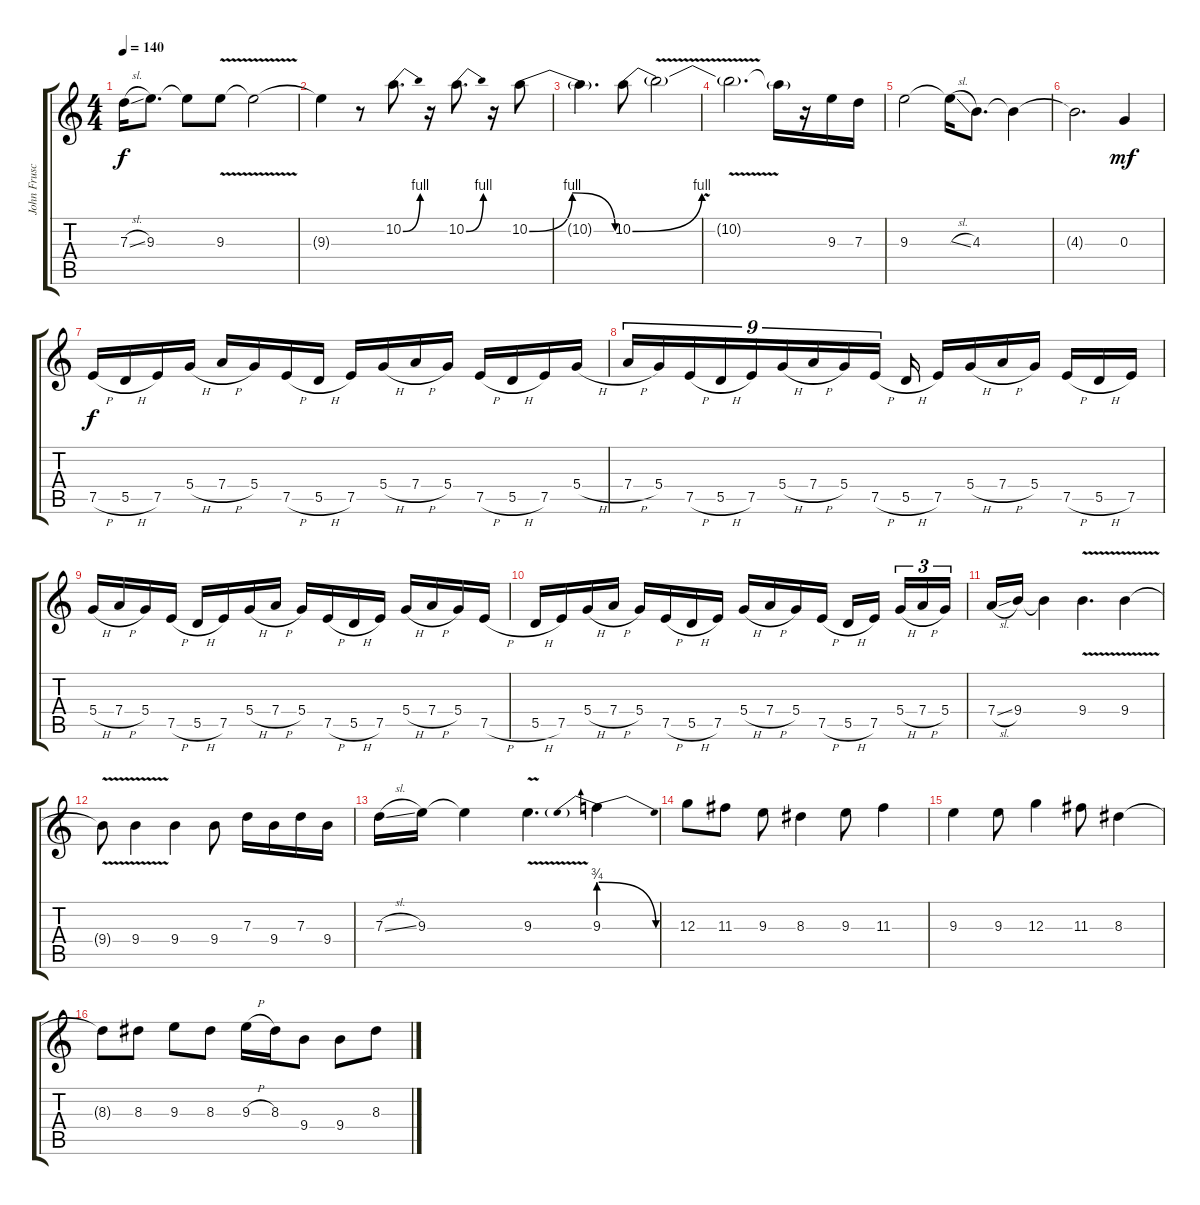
\track ("John Frusciante - Guitar 1" "John Frusc") {instrument overdrivenguitar}
\staff {score tabs}
\tuning (E4 B3 G3 D3 A2 E2) {hide}
\ts (4 4)
\tempo 140
\clef g2
\ks c
7.3{sl}.16{dy f} 9.3.8{d} 9.3{t}.8 9.3{v}.8 9.3{t}.2 |
9.3{t}.4{balance 8} r.8 10.2{be (bend 0 0 60 4)}.8{d} r.16 10.2{be (bend 0 0 60 4)}.8{d} r.16 10.2{be (bendrelease 0 0 15 4 40 4 60 0)}.8 |
10.2{t}.4{d} 10.2{be (bend 0 0 60 4)}.8 10.2{v t}.2 |
10.2{t}.2{d} 10.2{t}.16 r.16 9.3.16 7.3.16 |
9.3.2 9.3{sl t}.16 4.3.8{d} 4.3{t}.4 |
4.3{t}.2{d} 0.3.4{dy mf} |
7.5{h}.16{dy f balance 0} 5.5{h}.16 7.5.16 5.4{h}.16 7.4{h}.16 5.4.16 7.5{h}.16 5.5{h}.16 7.5.16 5.4{h}.16 7.4{h}.16 5.4.16 7.5{h}.16 5.5{h}.16 7.5.16 5.4{h}.16 |
7.4{h}.16{tu (9 8)} 5.4.16{tu (9 8)} 7.5{h}.16{tu (9 8)} 5.5{h}.16{tu (9 8)} 7.5.16{tu (9 8)} 5.4{h}.16{tu (9 8)} 7.4{h}.16{tu (9 8)} 5.4.16{tu (9 8)} 7.5{h}.16{tu (9 8)} 5.5{h}.16 7.5.16 5.4{h}.16 7.4{h}.16 5.4.16 7.5{h}.16 5.5{h}.16 7.5.16 |
5.4{h}.16 7.4{h}.16 5.4.16 7.5{h}.16 5.5{h}.16 7.5.16 5.4{h}.16 7.4{h}.16 5.4.16 7.5{h}.16 5.5{h}.16 7.5.16 5.4{h}.16 7.4{h}.16 5.4.16 7.5{h}.16 |
5.5{h}.16 7.5.16 5.4{h}.16 7.4{h}.16 5.4.16 7.5{h}.16 5.5{h}.16 7.5.16 5.4{h}.16 7.4{h}.16 5.4.16 7.5{h}.16 5.5{h}.16 7.5.16{beam splitsecondary} 5.4{h}.16{tu (3 2)} 7.4{h}.16{tu (3 2)} 5.4.16{tu (3 2)} |
7.4{sl}.16 9.4.16 9.4{t}.4 9.4{v}.4{d} 9.4{v}.4 |
9.4{t}.8 9.4{v}.4 9.4.4 9.4.8 7.3.16 9.4.16 7.3.16 9.4.16 |
7.3{sl}.16 9.3.16 9.3{t}.4 9.3{v}.4{d} 9.3{be (prebendrelease 0 3 60 0)}.4 |
12.3.8 11.3.8 9.3.8 8.3.4 9.3.8 11.3.4 |
9.3.4 9.3.8 12.3.4 11.3.8 8.3.4 |
8.3{t}.8 8.3.8 9.3.8 8.3.8 9.3{h}.16 8.3.16 9.4.8 9.4.8 8.3.8
